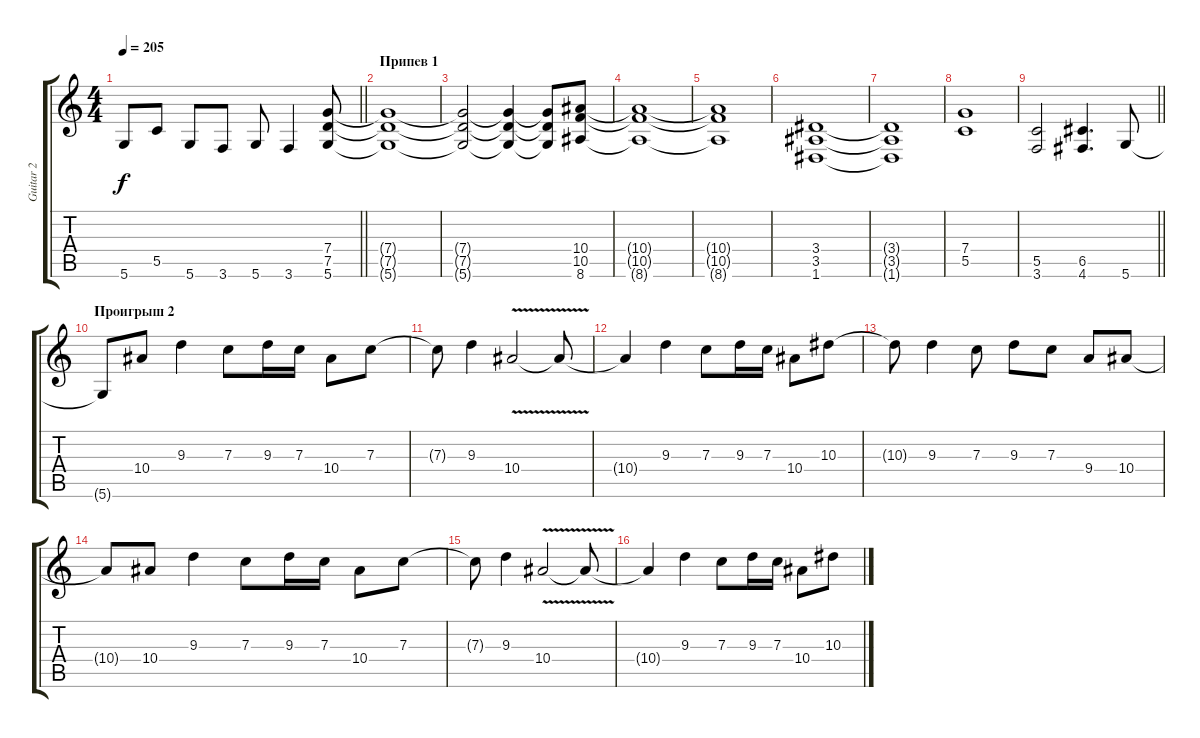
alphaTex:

\track ("Guitar 2" "Guitar 2") {instrument overdrivenguitar}
\staff {score tabs}
\tuning (D4 A3 F3 C3 G2 D2) {hide}
\ts (4 4)
\tempo 205
\clef g2
\barLineRight lightlight
\ks c
5.6.8{dy f} 5.5.8 5.6.8 3.6.8 5.6.8 3.6.4 (7.4 7.5 5.6).8 |
\section ("" "Припев 1")
(7.4{t} 7.5{t} 5.6{t}).1 |
(7.4{t} 7.5{t} 5.6{t}).2 (7.4{t} 7.5{t} 5.6{t}).4 (7.4{t} 7.5{t} 5.6{t}).8 (10.4 10.5 8.6).8 |
(10.4{t} 10.5{t} 8.6{t}).1 |
(10.4{t} 10.5{t} 8.6{t}).1 |
(3.4 3.5 1.6).1 |
(3.4{t} 3.5{t} 1.6{t}).1 |
(7.4 5.5).1 |
\barLineRight lightlight
(5.5 3.6).2 (6.5 4.6).4{d} 5.6.8 |
\section ("" "Проигрыш 2")
5.6{t}.8 10.4.8 9.3.4 7.3.8 9.3.16 7.3.16 10.4.8 7.3.8 |
7.3{t}.8 9.3.4 10.4{v}.2 10.4{t}.8 |
10.4{t}.4 9.3.4 7.3.8 9.3.16 7.3.16 10.4.8 10.3.8 |
10.3{t}.8 9.3.4 7.3.8 9.3.8 7.3.8 9.4.8 10.4.8 |
10.4{t}.8 10.4.8 9.3.4 7.3.8 9.3.16 7.3.16 10.4.8 7.3.8 |
7.3{t}.8 9.3.4 10.4{v}.2 10.4{t}.8 |
10.4{t}.4 9.3.4 7.3.8 9.3.16 7.3.16 10.4.8 10.3.8
